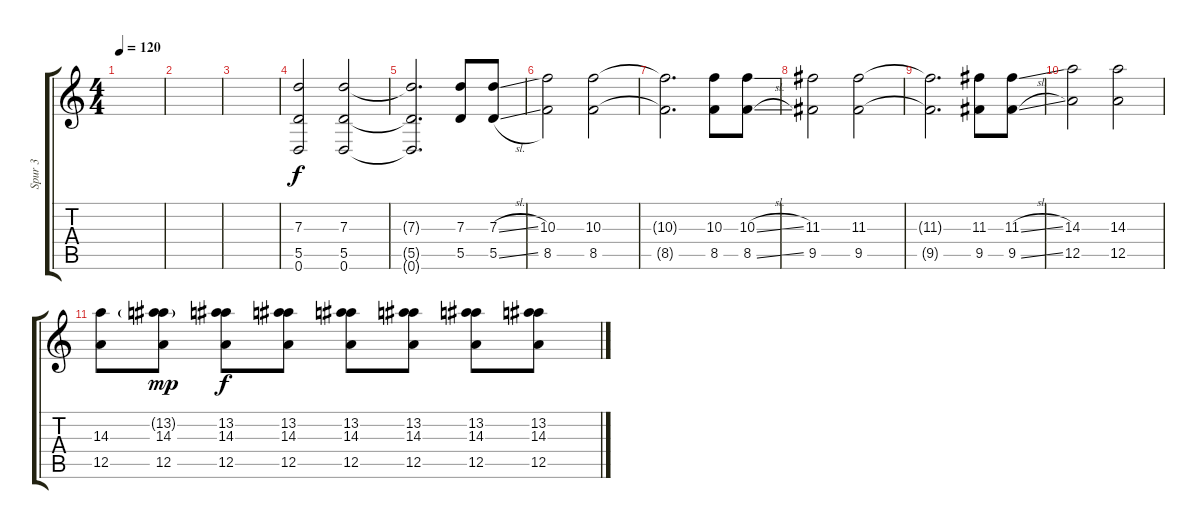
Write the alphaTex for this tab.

\track ("Spur 3" "Spur 3") {instrument distortionguitar}
\staff {score tabs}
\tuning (D4 A3 G3 D3 A2 D2) {hide}
\ts (4 4)
\tempo 120
\clef g2
\ks c
|
|
|
(7.3 5.5 0.6).2 (7.3 5.5 0.6).2 |
(7.3{t} 5.5{t} 0.6{t}).2{d} (7.3 5.5).8 (7.3{sl} 5.5{sl}).8 |
(10.3 8.5).2 (10.3 8.5).2 |
(10.3{t} 8.5{t}).2{d} (10.3 8.5).8 (10.3{sl} 8.5{sl}).8 |
(11.3 9.5).2 (11.3 9.5).2 |
(11.3{t} 9.5{t}).2{d} (11.3 9.5).8 (11.3{sl} 9.5{sl}).8 |
(14.3 12.5).2 (14.3 12.5).2 |
(14.3 12.5).8 (13.2{g} 14.3 12.5).8{dy mp} (13.2 14.3 12.5).8{dy f} (13.2 14.3 12.5).8 (13.2 14.3 12.5).8 (13.2 14.3 12.5).8 (13.2 14.3 12.5).8 (13.2 14.3 12.5).8
